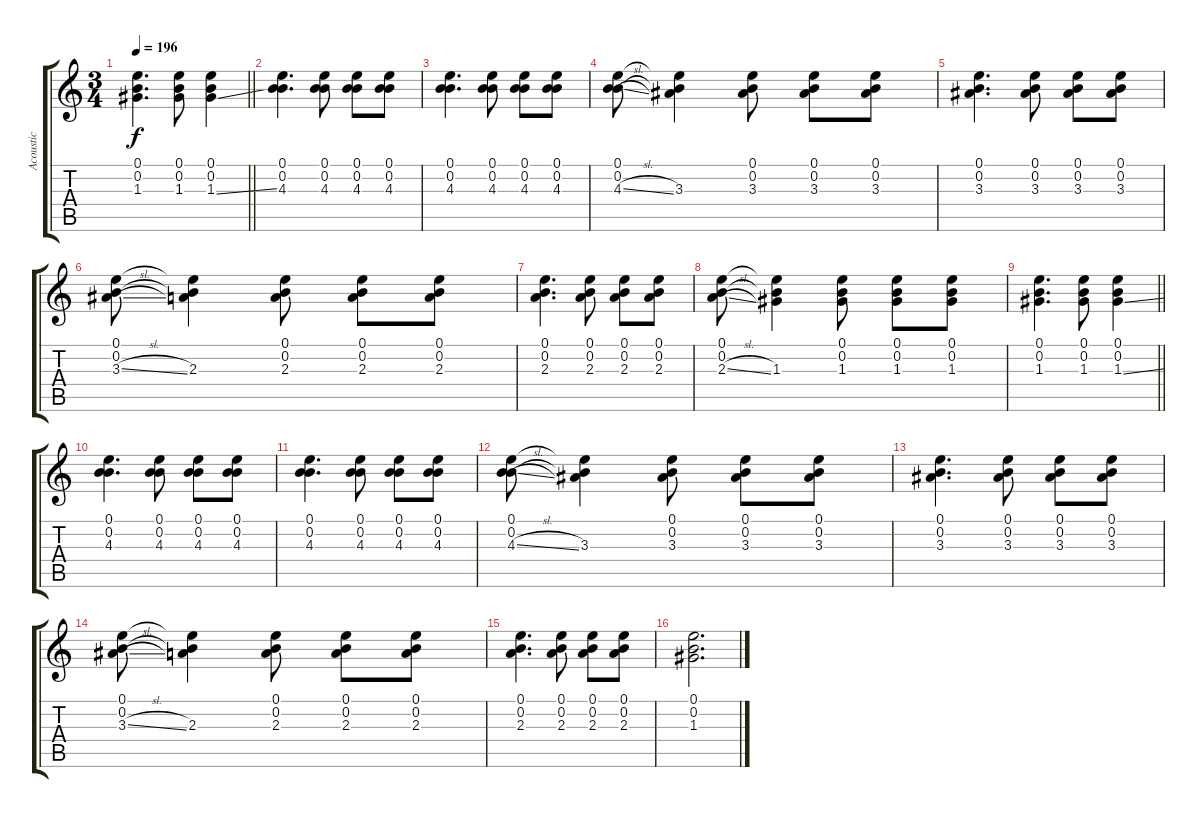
\track ("Acoustic" "Acoustic") {instrument acousticguitarsteel}
\staff {score tabs}
\tuning (E4 B3 G3 D3 A2 D2) {hide}
\ts (3 4)
\tempo 196
\clef g2
\barLineRight lightlight
\ks c
(0.1 0.2 1.3).4{d dy f} (0.1 0.2 1.3).8 (0.1 0.2 1.3{ss}).4 |
(0.1 0.2 4.3).4{d} (0.1 0.2 4.3).8 (0.1 0.2 4.3).8 (0.1 0.2 4.3).8 |
(0.1 0.2 4.3).4{d} (0.1 0.2 4.3).8 (0.1 0.2 4.3).8 (0.1 0.2 4.3).8 |
(0.1 0.2 4.3{sl}).8 (0.1{t} 0.2{t} 3.3).4 (0.1 0.2 3.3).8 (0.1 0.2 3.3).8 (0.1 0.2 3.3).8 |
(0.1 0.2 3.3).4{d} (0.1 0.2 3.3).8 (0.1 0.2 3.3).8 (0.1 0.2 3.3).8 |
(0.1 0.2 3.3{sl}).8 (0.1{t} 0.2{t} 2.3).4 (0.1 0.2 2.3).8 (0.1 0.2 2.3).8 (0.1 0.2 2.3).8 |
(0.1 0.2 2.3).4{d} (0.1 0.2 2.3).8 (0.1 0.2 2.3).8 (0.1 0.2 2.3).8 |
(0.1 0.2 2.3{sl}).8 (0.1{t} 0.2{t} 1.3).4 (0.1 0.2 1.3).8 (0.1 0.2 1.3).8 (0.1 0.2 1.3).8 |
\barLineRight lightlight
(0.1 0.2 1.3).4{d} (0.1 0.2 1.3).8 (0.1 0.2 1.3{ss}).4 |
(0.1 0.2 4.3).4{d} (0.1 0.2 4.3).8 (0.1 0.2 4.3).8 (0.1 0.2 4.3).8 |
(0.1 0.2 4.3).4{d} (0.1 0.2 4.3).8 (0.1 0.2 4.3).8 (0.1 0.2 4.3).8 |
(0.1 0.2 4.3{sl}).8 (0.1{t} 0.2{t} 3.3).4 (0.1 0.2 3.3).8 (0.1 0.2 3.3).8 (0.1 0.2 3.3).8 |
(0.1 0.2 3.3).4{d} (0.1 0.2 3.3).8 (0.1 0.2 3.3).8 (0.1 0.2 3.3).8 |
(0.1 0.2 3.3{sl}).8 (0.1{t} 0.2{t} 2.3).4 (0.1 0.2 2.3).8 (0.1 0.2 2.3).8 (0.1 0.2 2.3).8 |
(0.1 0.2 2.3).4{d} (0.1 0.2 2.3).8 (0.1 0.2 2.3).8 (0.1 0.2 2.3).8 |
(0.1 0.2 1.3).2{d}
